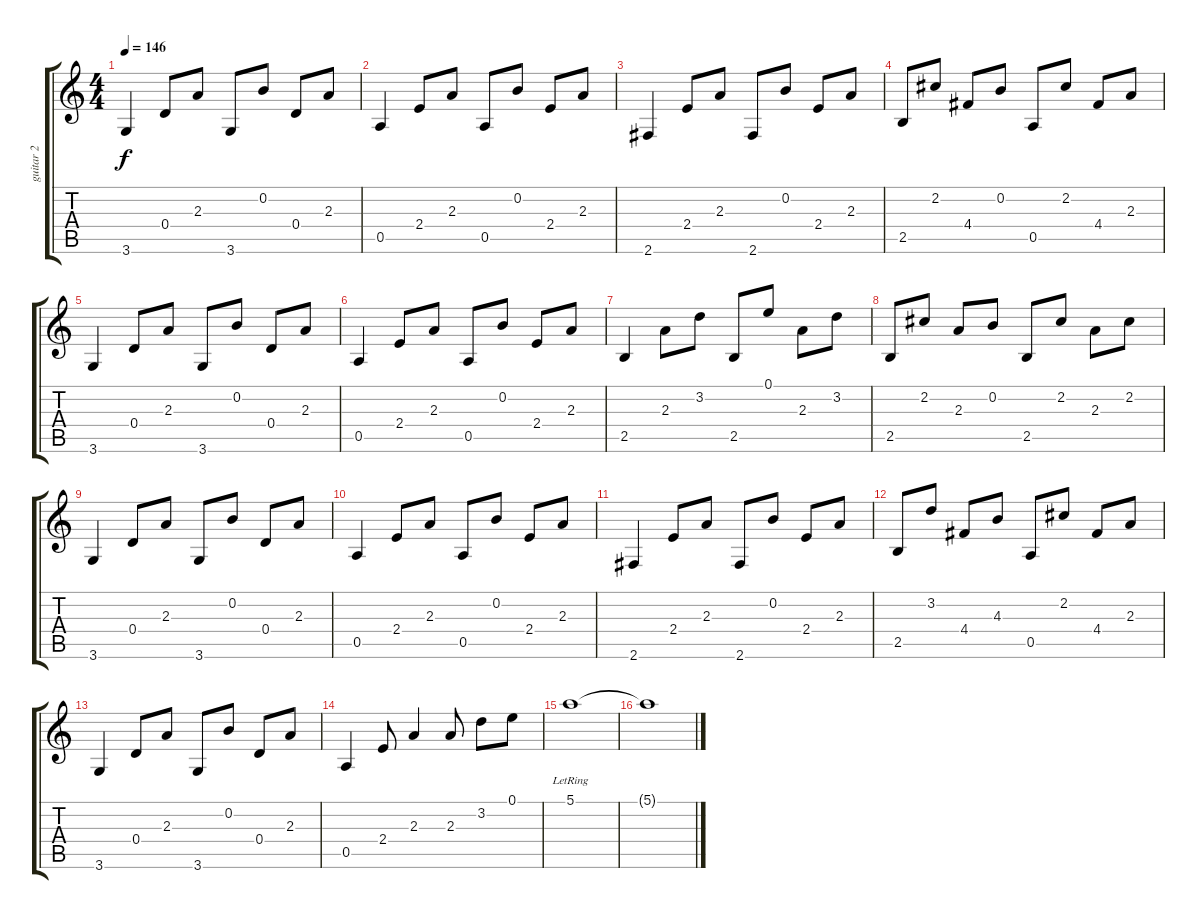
\track ("guitar 2" "guitar 2") {instrument acousticguitarnylon}
\staff {score tabs}
\tuning (E4 B3 G3 D3 A2 E2) {hide}
\ts (4 4)
\tempo 146
\clef g2
\ks c
3.6.4{dy f} 0.4.8 2.3.8 3.6.8 0.2.8 0.4.8 2.3.8 |
0.5.4 2.4.8 2.3.8 0.5.8 0.2.8 2.4.8 2.3.8 |
2.6.4 2.4.8 2.3.8 2.6.8 0.2.8 2.4.8 2.3.8 |
2.5.8 2.2.8 4.4.8 0.2.8 0.5.8 2.2.8 4.4.8 2.3.8 |
3.6.4 0.4.8 2.3.8 3.6.8 0.2.8 0.4.8 2.3.8 |
0.5.4 2.4.8 2.3.8 0.5.8 0.2.8 2.4.8 2.3.8 |
2.5.4 2.3.8 3.2.8 2.5.8 0.1.8 2.3.8 3.2.8 |
2.5.8 2.2.8 2.3.8 0.2.8 2.5.8 2.2.8 2.3.8 2.2.8 |
3.6.4 0.4.8 2.3.8 3.6.8 0.2.8 0.4.8 2.3.8 |
0.5.4 2.4.8 2.3.8 0.5.8 0.2.8 2.4.8 2.3.8 |
2.6.4 2.4.8 2.3.8 2.6.8 0.2.8 2.4.8 2.3.8 |
2.5.8 3.2.8 4.4.8 4.3.8 0.5.8 2.2.8 4.4.8 2.3.8 |
3.6.4 0.4.8 2.3.8 3.6.8 0.2.8 0.4.8 2.3.8 |
0.5.4 2.4.8 2.3.4 2.3.8 3.2.8 0.1.8 |
5.1{lr}.1 |
5.1{t}.1
